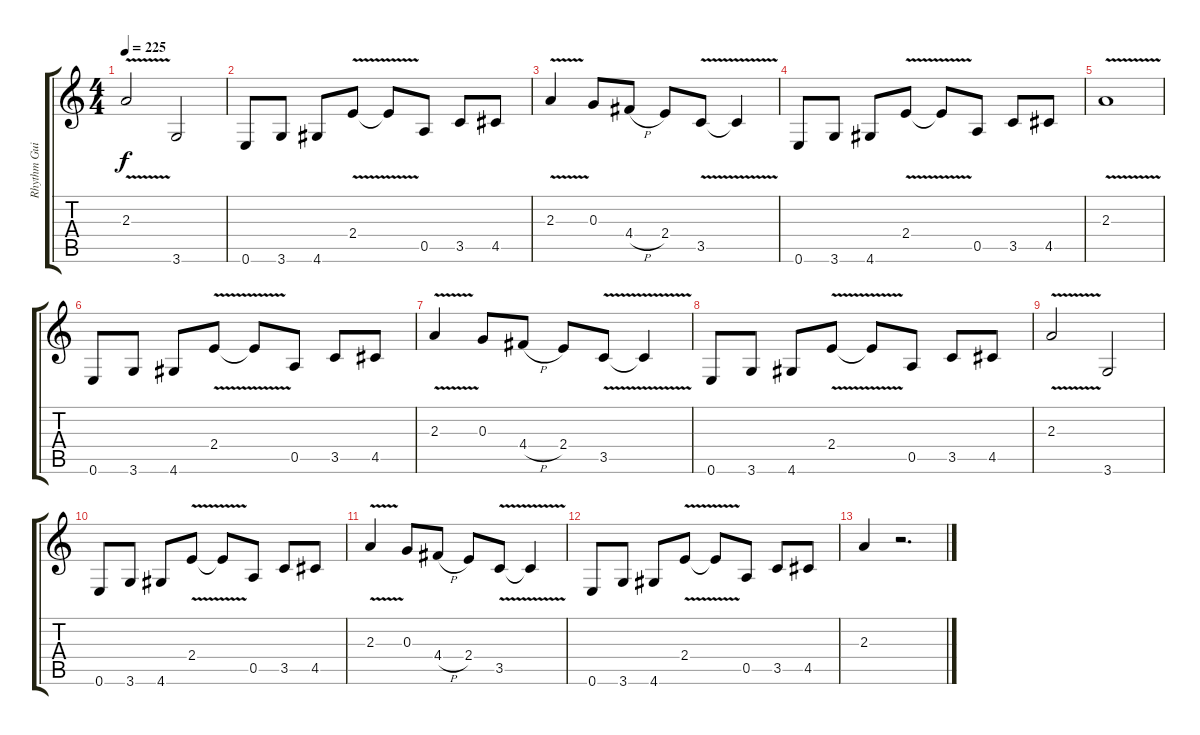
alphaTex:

\track ("Rhythm Guitar 2" "Rhythm Gui") {instrument distortionguitar}
\staff {score tabs}
\tuning (E4 B3 G3 D3 A2 E2) {hide}
\ts (4 4)
\tempo 225
\clef g2
\ks c
2.3{v}.2{dy f} 3.6.2 |
0.6.8 3.6.8 4.6.8 2.4{v}.8 2.4{t}.8 0.5.8 3.5.8 4.5.8 |
2.3{v}.4 0.3.8 4.4{h}.8 2.4.8 3.5{v}.8 3.5{t}.4 |
0.6.8 3.6.8 4.6.8 2.4{v}.8 2.4{t}.8 0.5.8 3.5.8 4.5.8 |
2.3{v}.1 |
0.6.8 3.6.8 4.6.8 2.4{v}.8 2.4{t}.8 0.5.8 3.5.8 4.5.8 |
2.3{v}.4 0.3.8 4.4{h}.8 2.4.8 3.5{v}.8 3.5{t}.4 |
0.6.8 3.6.8 4.6.8 2.4{v}.8 2.4{t}.8 0.5.8 3.5.8 4.5.8 |
2.3{v}.2 3.6.2 |
0.6.8 3.6.8 4.6.8 2.4{v}.8 2.4{t}.8 0.5.8 3.5.8 4.5.8 |
2.3{v}.4 0.3.8 4.4{h}.8 2.4.8 3.5{v}.8 3.5{t}.4 |
0.6.8 3.6.8 4.6.8 2.4{v}.8 2.4{t}.8 0.5.8 3.5.8 4.5.8 |
2.3.4 r.2{d}
